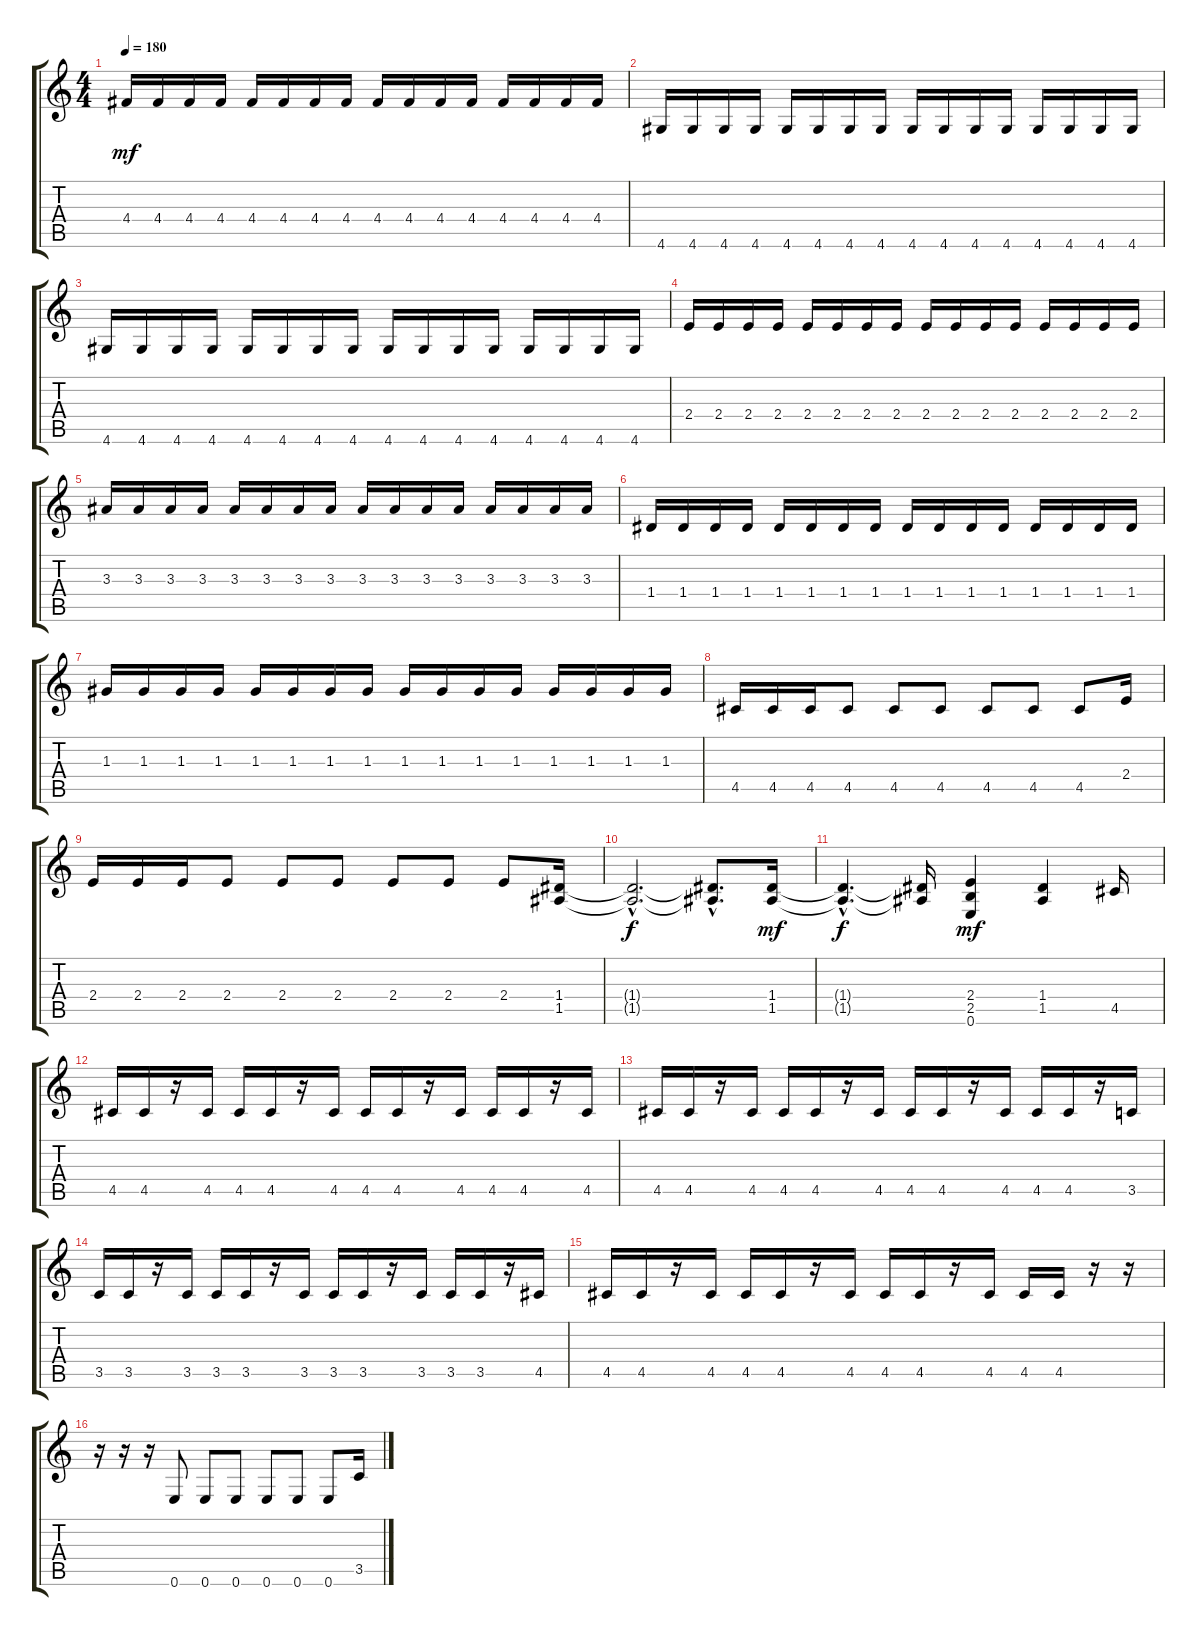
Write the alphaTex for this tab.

\track "" {instrument overdrivenguitar}
\staff {score tabs}
\tuning (E4 B3 G3 D3 A2 E2) {hide}
\ts (4 4)
\tempo 180
\clef g2
\ks c
4.4.16{dy mf} 4.4.16 4.4.16 4.4.16 4.4.16 4.4.16 4.4.16 4.4.16 4.4.16 4.4.16 4.4.16 4.4.16 4.4.16 4.4.16 4.4.16 4.4.16 |
4.6.16 4.6.16 4.6.16 4.6.16 4.6.16 4.6.16 4.6.16 4.6.16 4.6.16 4.6.16 4.6.16 4.6.16 4.6.16 4.6.16 4.6.16 4.6.16 |
4.6.16 4.6.16 4.6.16 4.6.16 4.6.16 4.6.16 4.6.16 4.6.16 4.6.16 4.6.16 4.6.16 4.6.16 4.6.16 4.6.16 4.6.16 4.6.16 |
2.4.16 2.4.16 2.4.16 2.4.16 2.4.16 2.4.16 2.4.16 2.4.16 2.4.16 2.4.16 2.4.16 2.4.16 2.4.16 2.4.16 2.4.16 2.4.16 |
3.3.16 3.3.16 3.3.16 3.3.16 3.3.16 3.3.16 3.3.16 3.3.16 3.3.16 3.3.16 3.3.16 3.3.16 3.3.16 3.3.16 3.3.16 3.3.16 |
1.4.16 1.4.16 1.4.16 1.4.16 1.4.16 1.4.16 1.4.16 1.4.16 1.4.16 1.4.16 1.4.16 1.4.16 1.4.16 1.4.16 1.4.16 1.4.16 |
1.3.16 1.3.16 1.3.16 1.3.16 1.3.16 1.3.16 1.3.16 1.3.16 1.3.16 1.3.16 1.3.16 1.3.16 1.3.16 1.3.16 1.3.16 1.3.16 |
4.5.16 4.5.16 4.5.16 4.5.8 4.5.8 4.5.8 4.5.8 4.5.8 4.5.8 2.4.16 |
2.4.16 2.4.16 2.4.16 2.4.8 2.4.8 2.4.8 2.4.8 2.4.8 2.4.8 (1.4 1.5).16 |
(1.4{hac t} 1.5{hac t}).2{d dy f} (1.4{hac t} 1.5{hac t}).8{d} (1.4 1.5).16{dy mf} |
(1.4{hac t} 1.5{hac t}).4{d dy f} (1.4{t} 1.5{t}).16 (2.4 2.5 0.6).4{dy mf} (1.4 1.5).4 4.5.16 |
4.5.16 4.5.16 r.16 4.5.16 4.5.16 4.5.16 r.16 4.5.16 4.5.16 4.5.16 r.16 4.5.16 4.5.16 4.5.16 r.16 4.5.16 |
4.5.16 4.5.16 r.16 4.5.16 4.5.16 4.5.16 r.16 4.5.16 4.5.16 4.5.16 r.16 4.5.16 4.5.16 4.5.16 r.16 3.5.16 |
3.5.16 3.5.16 r.16 3.5.16 3.5.16 3.5.16 r.16 3.5.16 3.5.16 3.5.16 r.16 3.5.16 3.5.16 3.5.16 r.16 4.5.16 |
4.5.16 4.5.16 r.16 4.5.16 4.5.16 4.5.16 r.16 4.5.16 4.5.16 4.5.16 r.16 4.5.16 4.5.16 4.5.16 r.16 r.16 |
r.16 r.16 r.16 0.6.8 0.6.8 0.6.8 0.6.8 0.6.8 0.6.8 3.5.16
